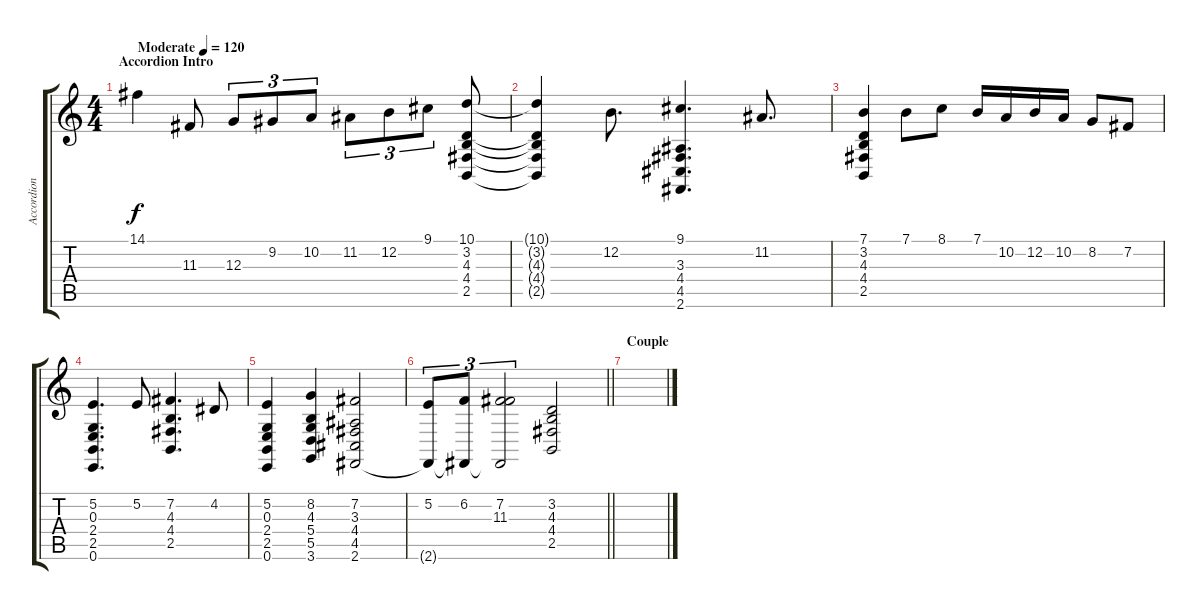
\track ("Accordion" "Accordion") {instrument accordion}
\staff {score tabs}
\tuning (E4 B3 G3 D3 A2 E2) {hide}
\ts (4 4)
\section ("" "Accordion Intro")
\tempo (120 "Moderate")
\clef g2
\ks c
14.1.4{dy f instrument accordion} 11.3.8 12.3.8{tu (3 2)} 9.2.8{tu (3 2)} 10.2.8{tu (3 2)} 11.2.8{tu (3 2)} 12.2.8{tu (3 2)} 9.1.8{tu (3 2)} (10.1 3.2 4.3 4.4 2.5).8 |
(10.1{t} 3.2{t} 4.3{t} 4.4{t} 2.5{t}).4 12.2.8{d} (9.1 3.3 4.4 4.5 2.6).4{d} 11.2.8{d} |
(7.1 3.2 4.3 4.4 2.5).4 7.1.8 8.1.8 7.1.16 10.2.16 12.2.16 10.2.16 8.2.8 7.2.8 |
(5.2 0.3 2.4 2.5 0.6).4{d} 5.2.8 (7.2 4.3 4.4 2.5).4{d} 4.2.8 |
(5.2 0.3 2.4 2.5 0.6).4 (8.2 4.3 5.4 5.5 3.6).4 (7.2 3.3 4.4 4.5 2.6).2 |
\barLineRight lightlight
(5.2 2.6{t}).8{tu (3 2)} (6.2 2.6{t}).8{tu (3 2)} (7.2 11.3 2.6{t}).2{tu (3 2)} (3.2 4.3 4.4 2.5).2 |
\section ("" "Couple")
